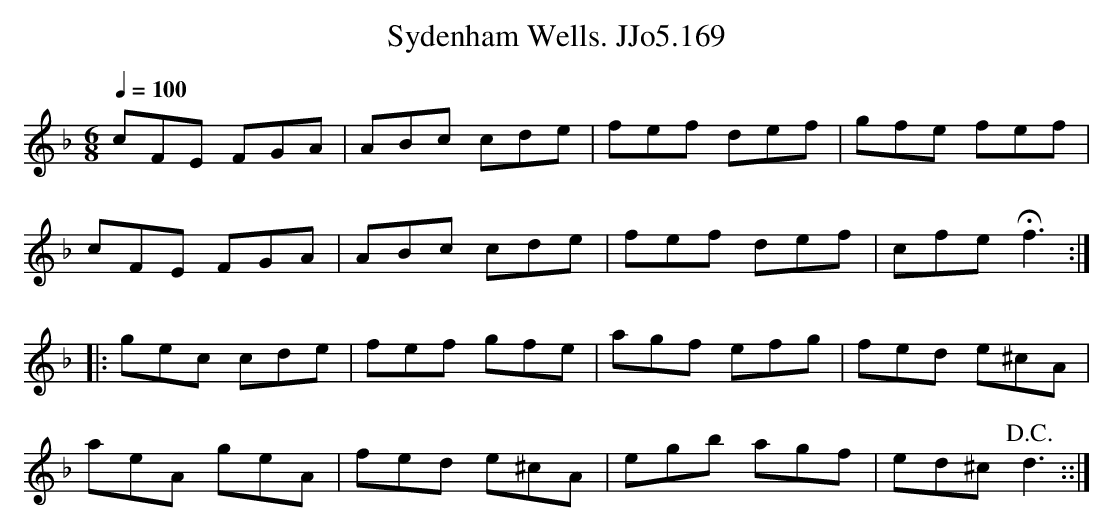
X:1
T:Sydenham Wells. JJo5.169
M:6/8
L:1/8
Q:1/4=100
K:F
cFE FGA|ABc cde|fef def|gfe fef|
cFE FGA|ABc cde|fef def|cfeHf3:|
|:gec cde|fef gfe|agf efg|fed e^cA|
aeA geA|fed e^cA|egb agf|ed^c!D.C.!d3::|
